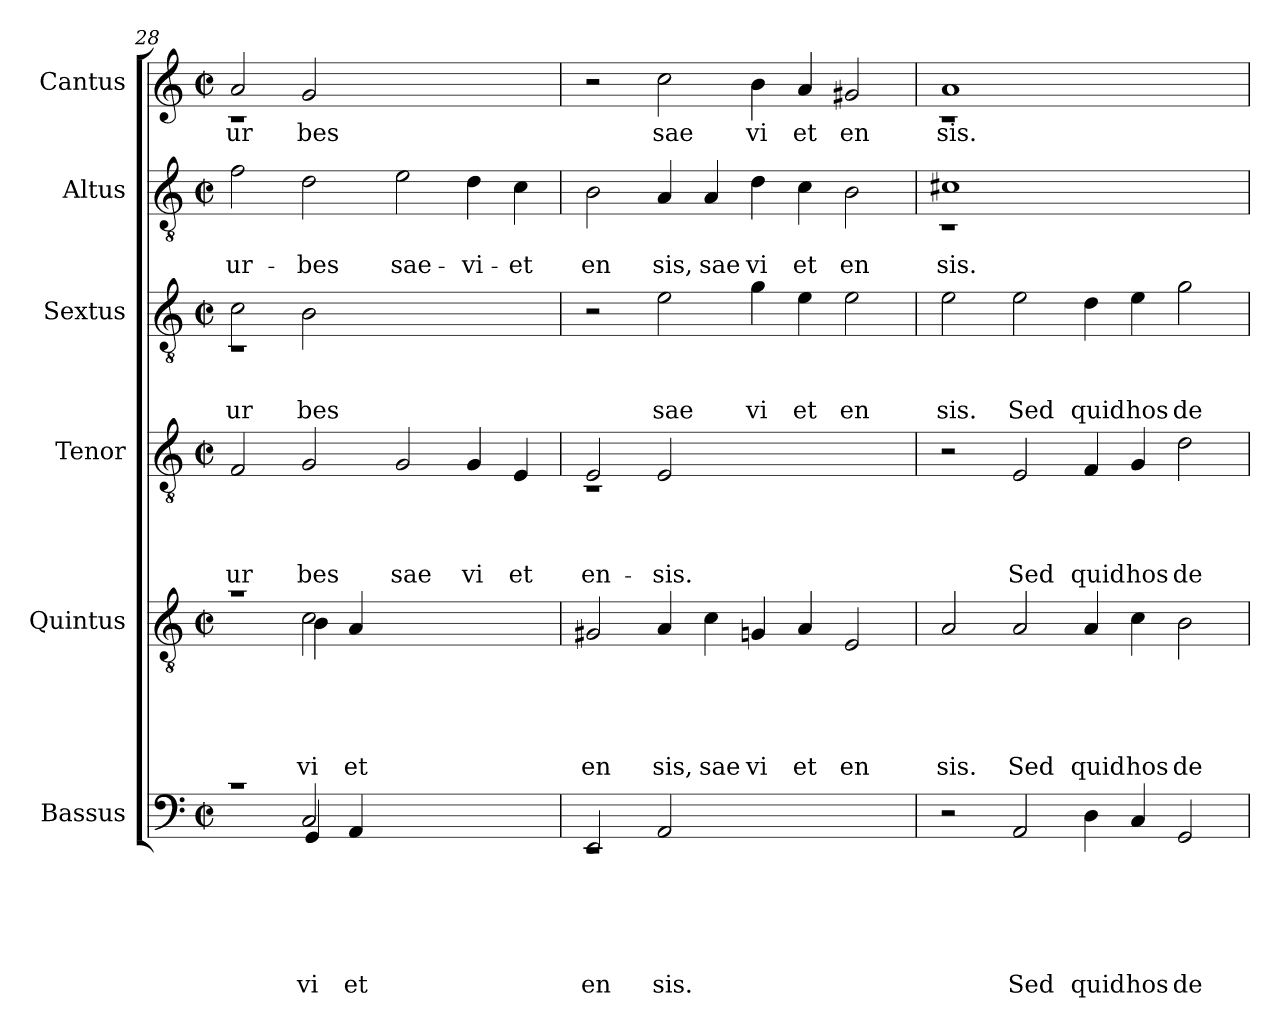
**kern	**text	**text	**text	**text	**text	**text	**kern	**text	**text	**text	**text	**text	**kern	**text	**text	**text	**text	**kern	**text	**text	**text	**kern	**text	**text	**kern	**text
*part6	*part6	*part6	*part6	*part6	*part6	*part6	*part5	*part5	*part5	*part5	*part5	*part5	*part4	*part4	*part4	*part4	*part4	*part3	*part3	*part3	*part3	*part2	*part2	*part2	*part1	*part1
*staff6	*staff6	*staff6	*staff6	*staff6	*staff6	*staff6	*staff5	*staff5	*staff5	*staff5	*staff5	*staff5	*staff4	*staff4	*staff4	*staff4	*staff4	*staff3	*staff3	*staff3	*staff3	*staff2	*staff2	*staff2	*staff1	*staff1
*I"Bassus	*	*	*	*	*	*	*I"Quintus	*	*	*	*	*	*I"Tenor	*	*	*	*	*I"Sextus	*	*	*	*I"Altus	*	*	*I"Cantus	*
*clefF4	*	*	*	*	*	*	*clefGv2	*	*	*	*	*	*clefGv2	*	*	*	*	*clefGv2	*	*	*	*clefGv2	*	*	*clefG2	*
*k[]	*	*	*	*	*	*	*k[]	*	*	*	*	*	*k[]	*	*	*	*	*k[]	*	*	*	*k[]	*	*	*k[]	*
*C:	*	*	*	*	*	*	*C:	*	*	*	*	*	*C:	*	*	*	*	*C:	*	*	*	*C:	*	*	*C:	*
*M2/2	*	*	*	*	*	*	*M2/2	*	*	*	*	*	*M2/2	*	*	*	*	*M2/2	*	*	*	*M2/2	*	*	*M2/2	*
*met(c|)	*	*	*	*	*	*	*met(c|)	*	*	*	*	*	*met(c|)	*	*	*	*	*met(c|)	*	*	*	*met(c|)	*	*	*met(c|)	*
=28	=28	=28	=28	=28	=28	=28	=28	=28	=28	=28	=28	=28	=28	=28	=28	=28	=28	=28	=28	=28	=28	=28	=28	=28	=28	=28
*^	*	*	*	*	*	*	*^	*	*	*	*	*	*	*	*	*	*	*	*	*	*	*	*	*	*	*
*	*^	*	*	*	*	*	*	*	*^	*	*	*	*	*	*	*	*	*	*	*	*	*	*	*	*	*	*	*
!	!	!	!	!	!	!	!	!	!	!	!	!	!	!	!	!	!	!	!	!	!LO:LY:b	!	!	!	!LO:LY:b	!	!	!LO:LY:b	!	!LO:LY:b
*	*	*	*	*	*	*	*	*	*	*	*	*	*	*	*	*	*	*	*	*	*	*^	*	*	*	*	*	*	*^	*
1rc	2ryy	2ryy	.	.	.	.	.	.	1ra	2ryy	2ryy	.	.	.	.	.	2F/	.	.	.	ur	2c\	1rC	.	.	ur	2f\	.	ur-	2a/	1rc	ur
!	!	!	!	!	!	!	!	!LO:LY:b	!	!	!	!	!	!	!	!	!	!	!	!	!	!	!	!	!	!	!	!	!	!	!	!
!	!	!	!	!	!	!	!	!LO:LY:b	!	!	!	!	!	!	!	!LO:LY:b	!	!	!	!	!	!	!	!	!	!	!	!	!	!	!	!
!	!	!	!	!	!	!	!	!	!	!	!	!	!	!	!	!LO:LY:b	!	!	!	!	!LO:LY:b	!	!	!	!	!LO:LY:b	!	!	!LO:LY:b	!	!	!LO:LY:b
.	2C/	4GG/	.	.	.	.	.	vi	.	2c\	4B\	.	.	.	.	vi	2G/	.	.	.	bes	2B\	.	.	.	bes	2d\	.	-bes	2g/	.	bes
!	!	!	!	!	!	!	!	!LO:LY:b	!	!	!	!	!	!	!	!LO:LY:b	!	!	!	!	!	!	!	!	!	!	!	!	!	!	!	!
.	.	4AA/	.	.	.	.	.	et	.	.	4A/	.	.	.	.	et	.	.	.	.	.	.	.	.	.	.	.	.	.	.	.	.
!	!	!	!	!	!	!	!	!	!	!	!	!	!	!	!	!	!	!	!	!	!LO:LY:b	!	!	!	!	!	!	!	!LO:LY:b	!	!	!
1ryy	1ryy	1ryy	.	.	.	.	.	.	1ryy	1ryy	1ryy	.	.	.	.	.	2G/	.	.	.	sae	1ryy	1ryy	.	.	.	2e\	.	sae-	1ryy	1ryy	.
!	!	!	!	!	!	!	!	!	!	!	!	!	!	!	!	!	!	!	!	!	!LO:LY:b	!	!	!	!	!	!	!	!LO:LY:b	!	!	!
.	.	.	.	.	.	.	.	.	.	.	.	.	.	.	.	.	4G/	.	.	.	vi	.	.	.	.	.	4d\	.	-vi-	.	.	.
!	!	!	!	!	!	!	!	!	!	!	!	!	!	!	!	!	!	!	!	!	!LO:LY:b	!	!	!	!	!	!	!	!LO:LY:b	!	!	!
.	.	.	.	.	.	.	.	.	.	.	.	.	.	.	.	.	4E/	.	.	.	et	.	.	.	.	.	4c\	.	-et	.	.	.
*	*v	*v	*	*	*	*	*	*	*	*	*	*	*	*	*	*	*	*	*	*	*	*v	*v	*	*	*	*	*	*	*v	*v	*
*	*	*	*	*	*	*	*	*v	*v	*v	*	*	*	*	*	*	*	*	*	*	*	*	*	*	*	*	*	*	*
!!LO:LB:g=z
=29	=29	=29	=29	=29	=29	=29	=29	=29	=29	=29	=29	=29	=29	=29	=29	=29	=29	=29	=29	=29	=29	=29	=29	=29	=29	=29	=29
*	*	*	*	*	*	*	*	*	*	*	*	*	*	*^	*	*	*	*	*	*	*	*	*	*	*	*	*
!	!LO:N:vis=1	!	!	!	!	!	!LO:LY:b	!	!	!	!	!	!LO:LY:b	!	!LO:N:vis=1	!	!	!	!LO:LY:b	!	!	!	!	!	!	!LO:LY:b	!	!
2EE/	0rEE	.	.	.	.	.	en	2G#X/	.	.	.	.	en	2E/	0rC	.	.	.	en-	2r	.	.	.	2B\	.	en	2r	.
!	!	!	!	!	!	!	!LO:LY:b	!	!	!	!	!	!LO:LY:b	!	!	!	!	!	!LO:LY:b	!	!	!	!LO:LY:b	!	!	!LO:LY:b	!	!LO:LY:b
2AA/	.	.	.	.	.	.	sis.	4A/	.	.	.	.	sis,	2E/	.	.	.	.	-sis.	2e\	.	.	sae	4A/	.	sis,	2cc\	sae
!	!	!	!	!	!	!	!	!	!	!	!	!	!LO:LY:b	!	!	!	!	!	!	!	!	!	!	!	!	!LO:LY:b	!	!
.	.	.	.	.	.	.	.	4c\	.	.	.	.	sae	.	.	.	.	.	.	.	.	.	.	4A/	.	sae	.	.
!	!	!	!	!	!	!	!	!	!	!	!	!	!LO:LY:b	!	!	!	!	!	!	!	!	!	!LO:LY:b	!	!	!LO:LY:b	!	!LO:LY:b
1ryy	.	.	.	.	.	.	.	4Gn/	.	.	.	.	vi	1ryy	.	.	.	.	.	4g\	.	.	vi	4d\	.	vi	4b\	vi
!	!	!	!	!	!	!	!	!	!	!	!	!	!LO:LY:b	!	!	!	!	!	!	!	!	!	!LO:LY:b	!	!	!LO:LY:b	!	!LO:LY:b
.	.	.	.	.	.	.	.	4A/	.	.	.	.	et	.	.	.	.	.	.	4e\	.	.	et	4c\	.	et	4a/	et
!	!	!	!	!	!	!	!	!	!	!	!	!	!LO:LY:b	!	!	!	!	!	!	!	!	!	!LO:LY:b	!	!	!LO:LY:b	!	!LO:LY:b
.	.	.	.	.	.	.	.	2E/	.	.	.	.	en	.	.	.	.	.	.	2e\	.	.	en	2B\	.	en	2g#X/	en
*v	*v	*	*	*	*	*	*	*	*	*	*	*	*	*v	*v	*	*	*	*	*	*	*	*	*	*	*	*	*
=30	=30	=30	=30	=30	=30	=30	=30	=30	=30	=30	=30	=30	=30	=30	=30	=30	=30	=30	=30	=30	=30	=30	=30	=30	=30	=30
*	*	*	*	*	*	*	*	*	*	*	*	*	*	*	*	*	*	*	*	*	*	*^	*	*	*^	*
!	!	!	!	!	!	!	!	!	!	!	!	!LO:LY:b	!	!	!	!	!	!	!	!	!LO:LY:b	!	!LO:N:vis=1	!	!LO:LY:b	!	!LO:N:vis=1	!LO:LY:b
2r	.	.	.	.	.	.	2A/	.	.	.	.	sis.	2r	.	.	.	.	2e\	.	.	sis.	1c#X	0rC	.	sis.	1a	0rc	sis.
!	!	!	!	!	!	!LO:LY:b	!	!	!	!	!	!LO:LY:b	!	!	!	!	!LO:LY:b	!	!	!	!LO:LY:b	!	!	!	!	!	!	!
2AA/	.	.	.	.	.	Sed	2A/	.	.	.	.	Sed	2E/	.	.	.	Sed	2e\	.	.	Sed	.	.	.	.	.	.	.
!	!	!	!	!	!	!LO:LY:b	!	!	!	!	!	!LO:LY:b	!	!	!	!	!LO:LY:b	!	!	!	!LO:LY:b	!	!	!	!	!	!	!
4D\	.	.	.	.	.	quid	4A/	.	.	.	.	quid	4F/	.	.	.	quid	4d\	.	.	quid	1ryy	.	.	.	1ryy	.	.
!	!	!	!	!	!	!LO:LY:b	!	!	!	!	!	!LO:LY:b	!	!	!	!	!LO:LY:b	!	!	!	!LO:LY:b	!	!	!	!	!	!	!
4C/	.	.	.	.	.	hos	4c\	.	.	.	.	hos	4G/	.	.	.	hos	4e\	.	.	hos	.	.	.	.	.	.	.
!	!	!	!	!	!	!LO:LY:b	!	!	!	!	!	!LO:LY:b	!	!	!	!	!LO:LY:b	!	!	!	!LO:LY:b	!	!	!	!	!	!	!
2GG/	.	.	.	.	.	de	2B\	.	.	.	.	de	2d\	.	.	.	de-	2g\	.	.	de	.	.	.	.	.	.	.
*	*	*	*	*	*	*	*	*	*	*	*	*	*	*	*	*	*	*	*	*	*	*v	*v	*	*	*	*	*
*	*	*	*	*	*	*	*	*	*	*	*	*	*	*	*	*	*	*	*	*	*	*	*	*	*v	*v	*
=	=	=	=	=	=	=	=	=	=	=	=	=	=	=	=	=	=	=	=	=	=	=	=	=	=	=
*-	*-	*-	*-	*-	*-	*-	*-	*-	*-	*-	*-	*-	*-	*-	*-	*-	*-	*-	*-	*-	*-	*-	*-	*-	*-	*-
